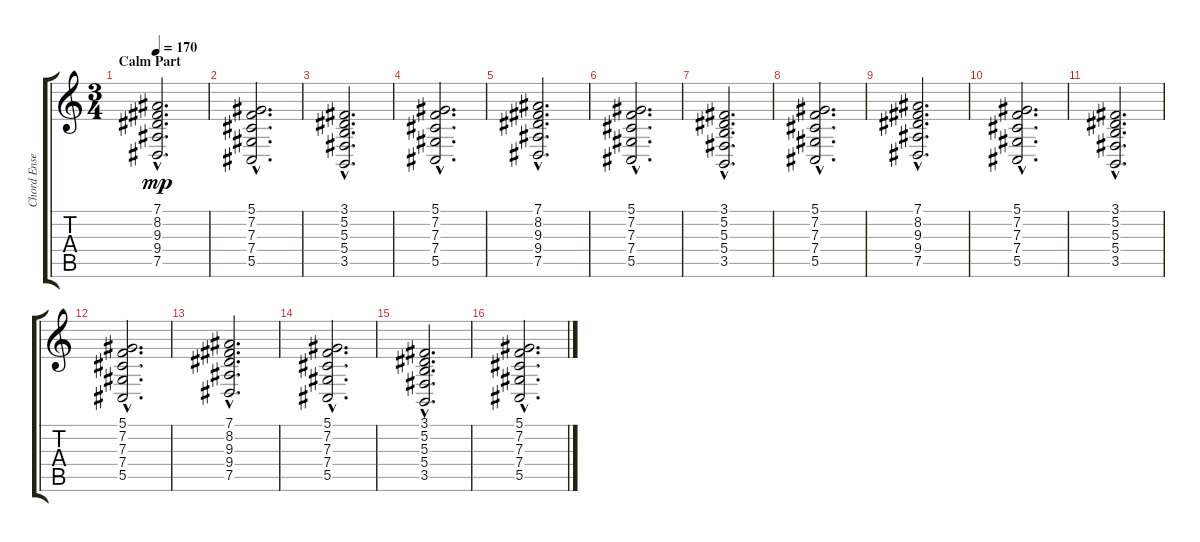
\track ("Chord Ensemble" "Chord Ense") {instrument stringensemble1}
\staff {score tabs}
\tuning (Eb4 Bb3 Gb3 Db3 Ab2 Eb2) {hide}
\ts (3 4)
\section ("" "Calm Part")
\tempo 170
\clef g2
\ks c
(7.1{hac} 8.2{hac} 9.3{hac} 9.4{hac} 7.5{hac}).2{d dy mp} |
(5.1{hac} 7.2{hac} 7.3{hac} 7.4{hac} 5.5{hac}).2{d} |
(3.1{hac} 5.2{hac} 5.3{hac} 5.4{hac} 3.5{hac}).2{d} |
(5.1{hac} 7.2{hac} 7.3{hac} 7.4{hac} 5.5{hac}).2{d} |
(7.1{hac} 8.2{hac} 9.3{hac} 9.4{hac} 7.5{hac}).2{d} |
(5.1{hac} 7.2{hac} 7.3{hac} 7.4{hac} 5.5{hac}).2{d} |
(3.1{hac} 5.2{hac} 5.3{hac} 5.4{hac} 3.5{hac}).2{d} |
(5.1{hac} 7.2{hac} 7.3{hac} 7.4{hac} 5.5{hac}).2{d} |
(7.1{hac} 8.2{hac} 9.3{hac} 9.4{hac} 7.5{hac}).2{d} |
(5.1{hac} 7.2{hac} 7.3{hac} 7.4{hac} 5.5{hac}).2{d} |
(3.1{hac} 5.2{hac} 5.3{hac} 5.4{hac} 3.5{hac}).2{d} |
(5.1{hac} 7.2{hac} 7.3{hac} 7.4{hac} 5.5{hac}).2{d} |
(7.1{hac} 8.2{hac} 9.3{hac} 9.4{hac} 7.5{hac}).2{d} |
(5.1{hac} 7.2{hac} 7.3{hac} 7.4{hac} 5.5{hac}).2{d} |
(3.1{hac} 5.2{hac} 5.3{hac} 5.4{hac} 3.5{hac}).2{d} |
(5.1{hac} 7.2{hac} 7.3{hac} 7.4{hac} 5.5{hac}).2{d}
